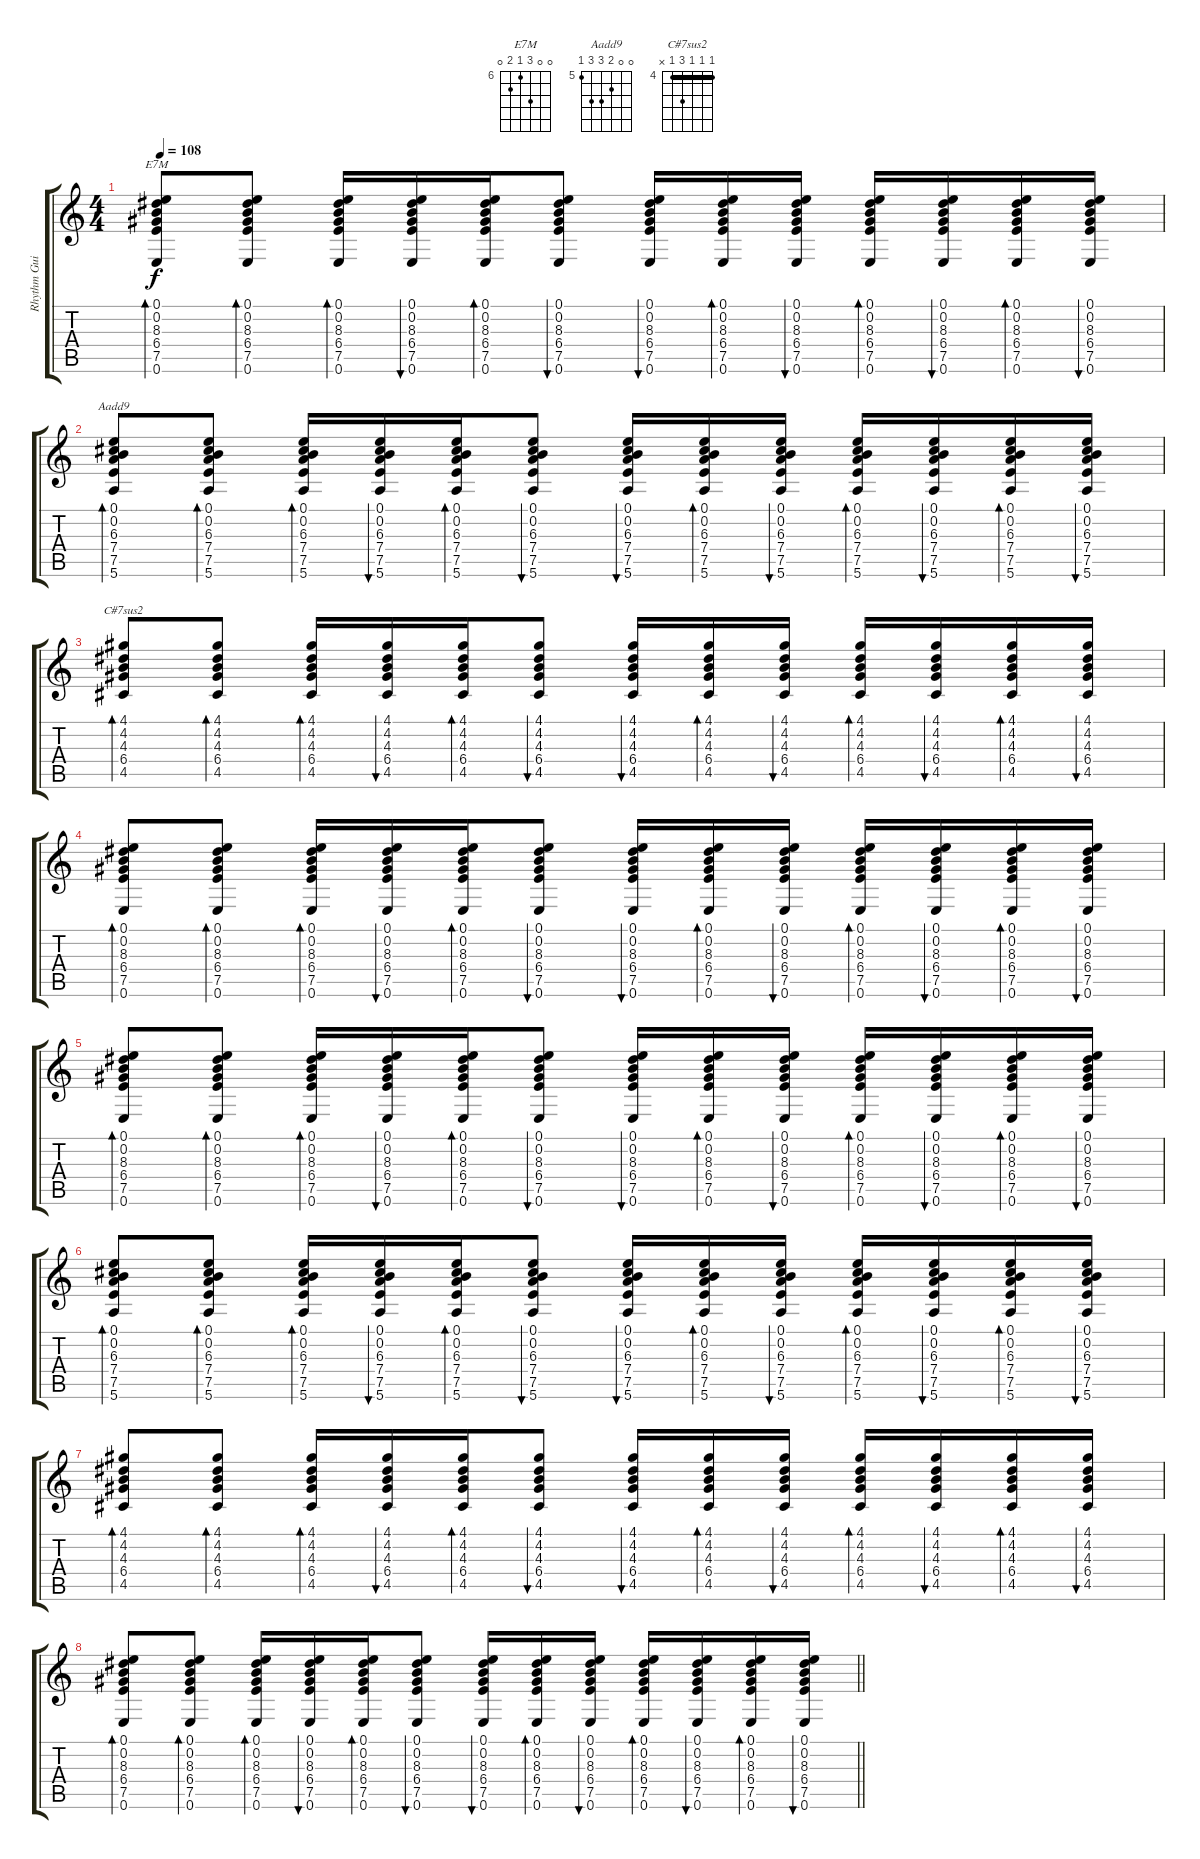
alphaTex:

\track ("Rhythm Guitar" "Rhythm Gui") {instrument acousticguitarsteel}
\staff {score tabs}
\tuning (E4 B3 G3 D3 A2 E2) {hide}
\chord ("E7M" 0 0 8 6 7 0) {firstfret 6}
\chord ("Aadd9" 0 0 6 7 7 5) {firstfret 5}
\chord ("C#7sus2" 4 4 4 6 4 x) {firstfret 4 barre 4}
\ts (4 4)
\tempo 108
\clef g2
\ks c
(0.1 0.2 8.3 6.4 7.5 0.6).8{bd 30 ch "E7M" dy f instrument acousticguitarsteel} (0.1 0.2 8.3 6.4 7.5 0.6).8{bd 30} (0.1 0.2 8.3 6.4 7.5 0.6).16{bd 30} (0.1 0.2 8.3 6.4 7.5 0.6).16{bu 30} (0.1 0.2 8.3 6.4 7.5 0.6).16{bd 30} (0.1 0.2 8.3 6.4 7.5 0.6).8{bu 30} (0.1 0.2 8.3 6.4 7.5 0.6).16{bu 30} (0.1 0.2 8.3 6.4 7.5 0.6).16{bd 30} (0.1 0.2 8.3 6.4 7.5 0.6).16{bu 30} (0.1 0.2 8.3 6.4 7.5 0.6).16{bd 30} (0.1 0.2 8.3 6.4 7.5 0.6).16{bu 30} (0.1 0.2 8.3 6.4 7.5 0.6).16{bd 30} (0.1 0.2 8.3 6.4 7.5 0.6).16{bu 30} |
(0.1 0.2 6.3 7.4 7.5 5.6).8{bd 30 ch "Aadd9"} (0.1 0.2 6.3 7.4 7.5 5.6).8{bd 30} (0.1 0.2 6.3 7.4 7.5 5.6).16{bd 30} (0.1 0.2 6.3 7.4 7.5 5.6).16{bu 30} (0.1 0.2 6.3 7.4 7.5 5.6).16{bd 30} (0.1 0.2 6.3 7.4 7.5 5.6).8{bu 30} (0.1 0.2 6.3 7.4 7.5 5.6).16{bu 30} (0.1 0.2 6.3 7.4 7.5 5.6).16{bd 30} (0.1 0.2 6.3 7.4 7.5 5.6).16{bu 30} (0.1 0.2 6.3 7.4 7.5 5.6).16{bd 30} (0.1 0.2 6.3 7.4 7.5 5.6).16{bu 30} (0.1 0.2 6.3 7.4 7.5 5.6).16{bd 30} (0.1 0.2 6.3 7.4 7.5 5.6).16{bu 30} |
(4.1 4.2 4.3 6.4 4.5).8{bd 30 ch "C#7sus2"} (4.1 4.2 4.3 6.4 4.5).8{bd 30} (4.1 4.2 4.3 6.4 4.5).16{bd 30} (4.1 4.2 4.3 6.4 4.5).16{bu 30} (4.1 4.2 4.3 6.4 4.5).16{bd 30} (4.1 4.2 4.3 6.4 4.5).8{bu 30} (4.1 4.2 4.3 6.4 4.5).16{bu 30} (4.1 4.2 4.3 6.4 4.5).16{bd 30} (4.1 4.2 4.3 6.4 4.5).16{bu 30} (4.1 4.2 4.3 6.4 4.5).16{bd 30} (4.1 4.2 4.3 6.4 4.5).16{bu 30} (4.1 4.2 4.3 6.4 4.5).16{bd 30} (4.1 4.2 4.3 6.4 4.5).16{bu 30} |
(0.1 0.2 8.3 6.4 7.5 0.6).8{bd 30} (0.1 0.2 8.3 6.4 7.5 0.6).8{bd 30} (0.1 0.2 8.3 6.4 7.5 0.6).16{bd 30} (0.1 0.2 8.3 6.4 7.5 0.6).16{bu 30} (0.1 0.2 8.3 6.4 7.5 0.6).16{bd 30} (0.1 0.2 8.3 6.4 7.5 0.6).8{bu 30} (0.1 0.2 8.3 6.4 7.5 0.6).16{bu 30} (0.1 0.2 8.3 6.4 7.5 0.6).16{bd 30} (0.1 0.2 8.3 6.4 7.5 0.6).16{bu 30} (0.1 0.2 8.3 6.4 7.5 0.6).16{bd 30} (0.1 0.2 8.3 6.4 7.5 0.6).16{bu 30} (0.1 0.2 8.3 6.4 7.5 0.6).16{bd 30} (0.1 0.2 8.3 6.4 7.5 0.6).16{bu 30} |
(0.1 0.2 8.3 6.4 7.5 0.6).8{bd 30} (0.1 0.2 8.3 6.4 7.5 0.6).8{bd 30} (0.1 0.2 8.3 6.4 7.5 0.6).16{bd 30} (0.1 0.2 8.3 6.4 7.5 0.6).16{bu 30} (0.1 0.2 8.3 6.4 7.5 0.6).16{bd 30} (0.1 0.2 8.3 6.4 7.5 0.6).8{bu 30} (0.1 0.2 8.3 6.4 7.5 0.6).16{bu 30} (0.1 0.2 8.3 6.4 7.5 0.6).16{bd 30} (0.1 0.2 8.3 6.4 7.5 0.6).16{bu 30} (0.1 0.2 8.3 6.4 7.5 0.6).16{bd 30} (0.1 0.2 8.3 6.4 7.5 0.6).16{bu 30} (0.1 0.2 8.3 6.4 7.5 0.6).16{bd 30} (0.1 0.2 8.3 6.4 7.5 0.6).16{bu 30} |
(0.1 0.2 6.3 7.4 7.5 5.6).8{bd 30} (0.1 0.2 6.3 7.4 7.5 5.6).8{bd 30} (0.1 0.2 6.3 7.4 7.5 5.6).16{bd 30} (0.1 0.2 6.3 7.4 7.5 5.6).16{bu 30} (0.1 0.2 6.3 7.4 7.5 5.6).16{bd 30} (0.1 0.2 6.3 7.4 7.5 5.6).8{bu 30} (0.1 0.2 6.3 7.4 7.5 5.6).16{bu 30} (0.1 0.2 6.3 7.4 7.5 5.6).16{bd 30} (0.1 0.2 6.3 7.4 7.5 5.6).16{bu 30} (0.1 0.2 6.3 7.4 7.5 5.6).16{bd 30} (0.1 0.2 6.3 7.4 7.5 5.6).16{bu 30} (0.1 0.2 6.3 7.4 7.5 5.6).16{bd 30} (0.1 0.2 6.3 7.4 7.5 5.6).16{bu 30} |
(4.1 4.2 4.3 6.4 4.5).8{bd 30} (4.1 4.2 4.3 6.4 4.5).8{bd 30} (4.1 4.2 4.3 6.4 4.5).16{bd 30} (4.1 4.2 4.3 6.4 4.5).16{bu 30} (4.1 4.2 4.3 6.4 4.5).16{bd 30} (4.1 4.2 4.3 6.4 4.5).8{bu 30} (4.1 4.2 4.3 6.4 4.5).16{bu 30} (4.1 4.2 4.3 6.4 4.5).16{bd 30} (4.1 4.2 4.3 6.4 4.5).16{bu 30} (4.1 4.2 4.3 6.4 4.5).16{bd 30} (4.1 4.2 4.3 6.4 4.5).16{bu 30} (4.1 4.2 4.3 6.4 4.5).16{bd 30} (4.1 4.2 4.3 6.4 4.5).16{bu 30} |
\barLineRight lightlight
(0.1 0.2 8.3 6.4 7.5 0.6).8{bd 30} (0.1 0.2 8.3 6.4 7.5 0.6).8{bd 30} (0.1 0.2 8.3 6.4 7.5 0.6).16{bd 30} (0.1 0.2 8.3 6.4 7.5 0.6).16{bu 30} (0.1 0.2 8.3 6.4 7.5 0.6).16{bd 30} (0.1 0.2 8.3 6.4 7.5 0.6).8{bu 30} (0.1 0.2 8.3 6.4 7.5 0.6).16{bu 30} (0.1 0.2 8.3 6.4 7.5 0.6).16{bd 30} (0.1 0.2 8.3 6.4 7.5 0.6).16{bu 30} (0.1 0.2 8.3 6.4 7.5 0.6).16{bd 30} (0.1 0.2 8.3 6.4 7.5 0.6).16{bu 30} (0.1 0.2 8.3 6.4 7.5 0.6).16{bd 30} (0.1 0.2 8.3 6.4 7.5 0.6).16{bu 30}
